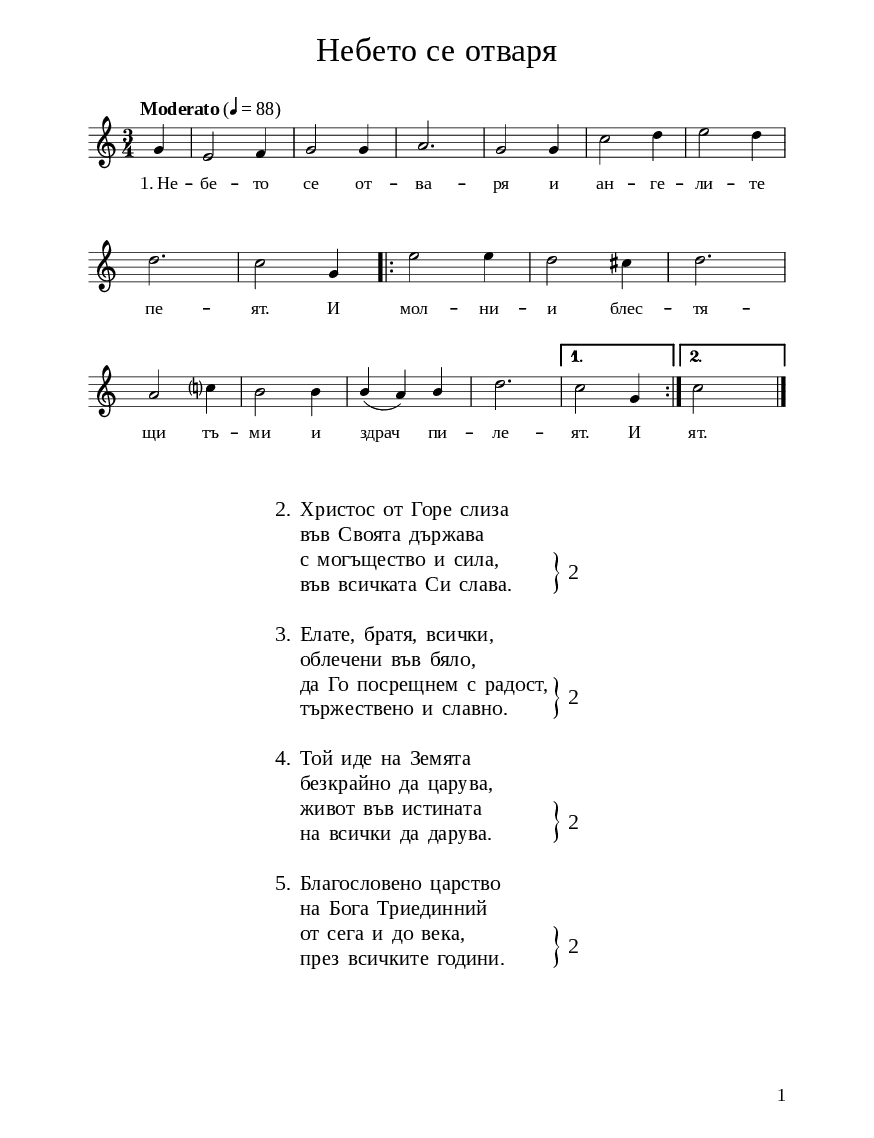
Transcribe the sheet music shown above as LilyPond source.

\version "2.24.3"

% include paper part and global functions
\include "include/globals.ily"
"rightBraces050" = \markup {
  \column {
    % repeat braces
    \translate #'(0 . -5.5 )
    \right-brace #20

    \translate #'(0 . -10.0 )
    \right-brace #20

    \translate #'(0 . -10.0 )
    \right-brace #20

    \translate #'(0 . -10.0 )
    \right-brace #20
  }
  \column {
    % repeat numbers
    \translate #'(0 . -6.1 )
    2

    \translate #'(0 . -12.0 )
    2

    \translate #'(0 . -12.0 )
    2

    \translate #'(0 . -12.0 )
    2
  }
}

\bookpart {
  \label #'ref050
  \tocItem \markup "Небето се отваря"
  \include "include/bookpart-paper.ily"
  \score {
    \include "include/score-layout.ily"

    \new Voice \absolute  {
      \clef treble
      \key c \major
      \time 3/4
      \tempoFunc "Moderato" 4 "88"
      \autoBeamOff
      \partial 4 g'4 | e'2 f'4 | g'2 g'4 | a'2. | g'2 g'4 | c''2 d''4 | e''2 d''4 | \break
      d''2. | c''2 g'4 | \repeat volta 2 {
        e''2 e''4 | d''2 cis''4 | d''2. | \break
        a'2 c''?4 | b'2 b'4 | \stemUp b'4 ( a'4 ) b'4 \stemNeutral | d''2. |
      } \alternative {
        { c''2 g'4 | }
        { c''2  s4 }
      } \bar "|."
    }

    \addlyrics {
      "1. Не" -- бе -- то се от -- ва -- ря и ан -- ге -- ли -- те
      пе -- ят. И мол -- ни -- и блес -- тя --
      щи тъ -- ми и здрач пи -- ле -- ят. И ят.
    }

    \header {
      title = \titleFunc "Небето се отваря" "Nebeto se otvarja"
    }

    \midi{}

  } % score

  \markup \fontsize #bgCoupletFontSize {
    \hspace #18
    \override #`(baseline-skip . ,bgCoupletBaselineSkip)
    \column {
      \line {   2. Христос от Горе слиза}

      \line {   "   " във Своята държава}

      \line {   "   " с могъщество и сила,}

      \line {   "   " във всичката Си слава.}
      \line {   "   "}

      \line {   3.  Елате, братя, всички,}

      \line {   "   " облечени във бяло,}

      \line {   "   " да Го посрещнем с радост,}

      \line {   "   " тържествено и славно.}
      \line {   "   "}

      \line {   4.  Той иде на Земята}

      \line {   "   " безкрайно да царува,}

      \line {   "   " живот във истината}

      \line {   "   " на всички да дарува.}
      \line {   "   "}

      \line {  5.  Благословено царство}

      \line {   "   " на Бога Триединний}

      \line {   "   " от сега и до века,}

      \line {   "   " през всичките години.  }
    }   \"rightBraces050"

  } % markup


} % bookpart
